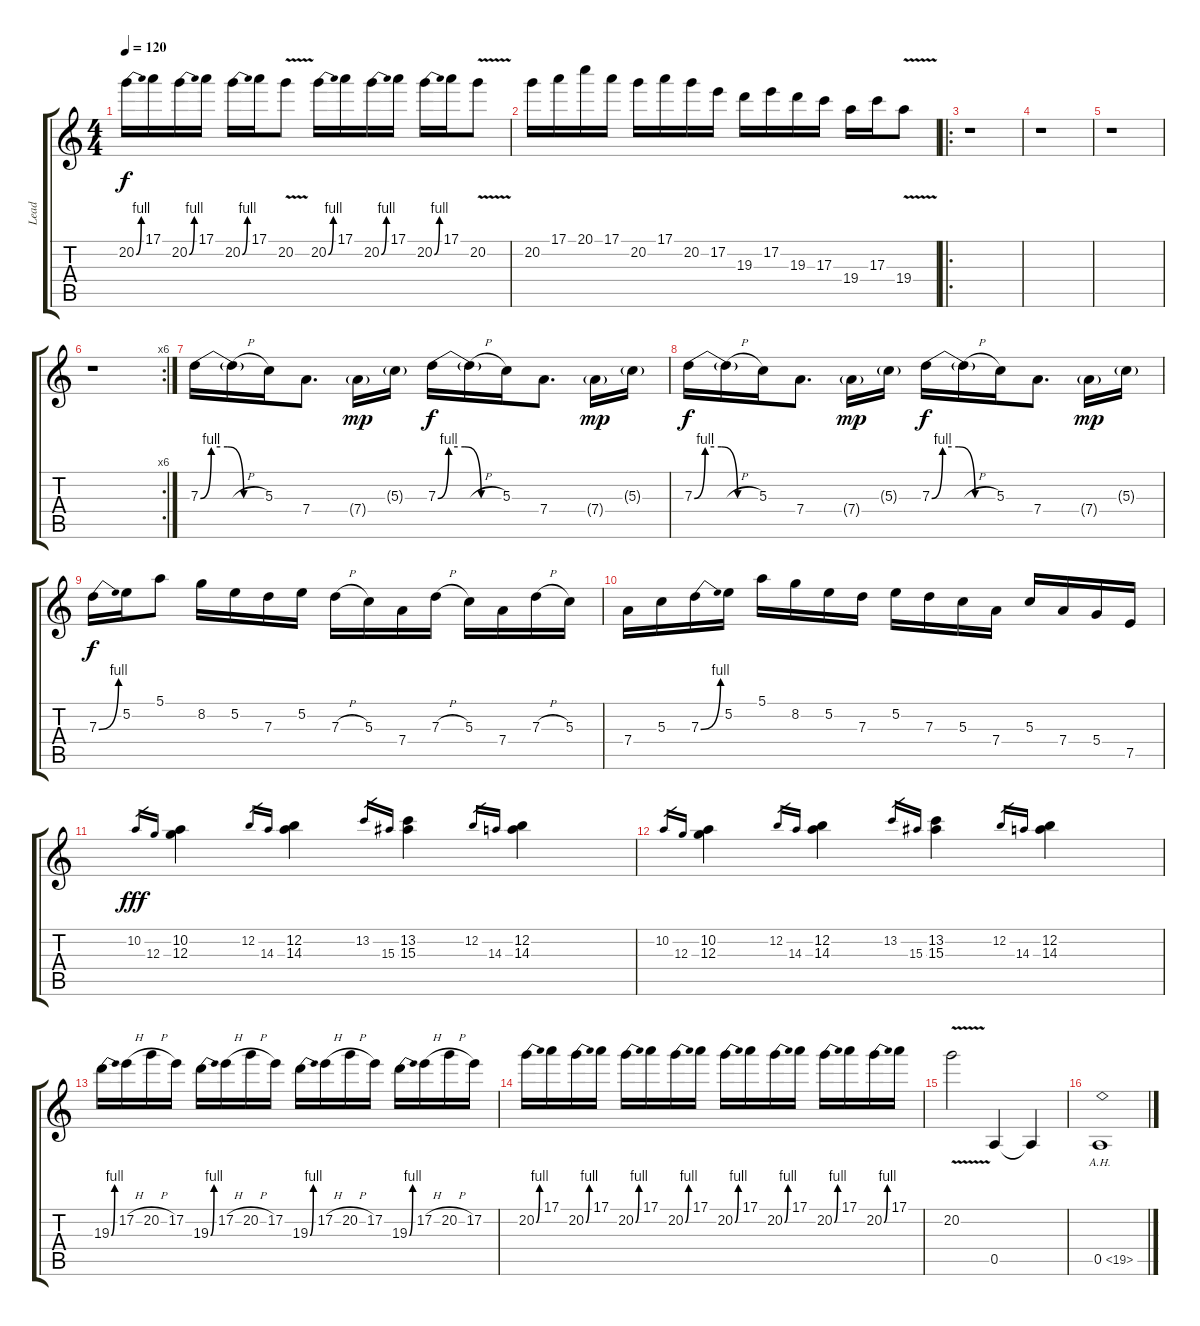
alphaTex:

\track ("Lead" "Lead") {instrument overdrivenguitar}
\staff {score tabs}
\tuning (E4 B3 G3 D3 A2 E2) {hide}
\ts (4 4)
\tempo 120
\clef g2
\ks c
20.2{be (bend 0 0 60 4)}.16{dy f} 17.1.16 20.2{be (bend 0 0 60 4)}.16 17.1.16 20.2{be (bend 0 0 60 4)}.16 17.1.16 20.2{v}.8 20.2{be (bend 0 0 60 4)}.16 17.1.16 20.2{be (bend 0 0 60 4)}.16 17.1.16 20.2{be (bend 0 0 60 4)}.16 17.1.16 20.2{v}.8 |
20.2.16 17.1.16 20.1.16 17.1.16 20.2.16 17.1.16 20.2.16 17.2.16 19.3.16 17.2.16 19.3.16 17.3.16 19.4.16 17.3.16 19.4{v}.8 |
\ro
r.1 |
r.1 |
r.1 |
\rc 6
r.1 |
7.3{be (custom 0 0 10 4 25 4 40 0 60 0)}.16 7.3{h t}.16 5.3.16 7.4.8{d} 7.4{g}.16{dy mp} 5.3{g}.16 7.3{be (custom 0 0 10 4 25 4 40 0 60 0)}.16{dy f} 7.3{h t}.16 5.3.16 7.4.8{d} 7.4{g}.16{dy mp} 5.3{g}.16 |
7.3{be (custom 0 0 10 4 25 4 40 0 60 0)}.16{dy f} 7.3{h t}.16 5.3.16 7.4.8{d} 7.4{g}.16{dy mp} 5.3{g}.16 7.3{be (custom 0 0 10 4 25 4 40 0 60 0)}.16{dy f} 7.3{h t}.16 5.3.16 7.4.8{d} 7.4{g}.16{dy mp} 5.3{g}.16 |
7.3{be (bend 0 0 60 4)}.16{dy f} 5.2.16 5.1.8 8.2.16 5.2.16 7.3.16 5.2.16 7.3{h}.16 5.3.16 7.4.16 7.3{h}.16 5.3.16 7.4.16 7.3{h}.16 5.3.16 |
7.4.16 5.3.16 7.3{be (bend 0 0 60 4)}.16 5.2.16 5.1.16 8.2.16 5.2.16 7.3.16 5.2.16 7.3.16 5.3.16 7.4.16 5.3.16 7.4.16 5.4.16 7.5.16 |
10.2.16{gr dy fff} 12.3.16{gr} (10.2 12.3).4 12.2.16{gr} 14.3.16{gr} (12.2 14.3).4 13.2.16{gr} 15.3.16{gr} (13.2 15.3).4 12.2.16{gr} 14.3.16{gr} (12.2 14.3).4 |
10.2.16{gr} 12.3.16{gr} (10.2 12.3).4 12.2.16{gr} 14.3.16{gr} (12.2 14.3).4 13.2.16{gr} 15.3.16{gr} (13.2 15.3).4 12.2.16{gr} 14.3.16{gr} (12.2 14.3).4 |
19.3{be (bend 0 0 60 4)}.16 17.2{h}.16 20.2{h}.16 17.2.16 19.3{be (bend 0 0 60 4)}.16 17.2{h}.16 20.2{h}.16 17.2.16 19.3{be (bend 0 0 60 4)}.16 17.2{h}.16 20.2{h}.16 17.2.16 19.3{be (bend 0 0 60 4)}.16 17.2{h}.16 20.2{h}.16 17.2.16 |
20.2{be (bend 0 0 60 4)}.16 17.1.16 20.2{be (bend 0 0 60 4)}.16 17.1.16 20.2{be (bend 0 0 60 4)}.16 17.1.16 20.2{be (bend 0 0 60 4)}.16 17.1.16 20.2{be (bend 0 0 60 4)}.16 17.1.16 20.2{be (bend 0 0 60 4)}.16 17.1.16 20.2{be (bend 0 0 60 4)}.16 17.1.16 20.2{be (bend 0 0 60 4)}.16 17.1.16 |
20.2{v}.2 0.5.4 0.5{t}.4 |
0.5{ah 19}.1
